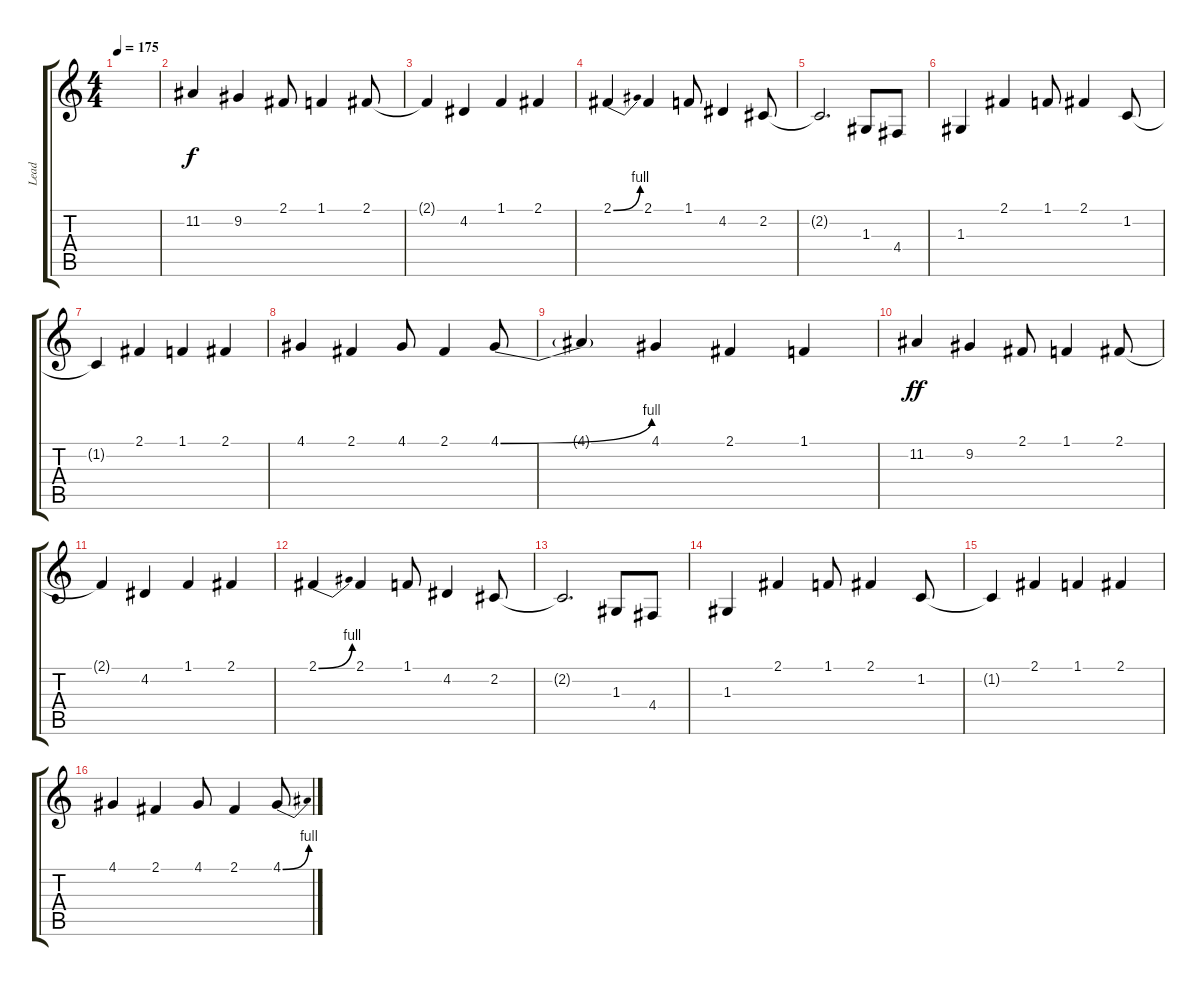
\track ("Lead" "Lead") {instrument lead2sawtooth}
\staff {score tabs}
\tuning (E4 B3 G3 D3 A2 E2) {hide}
\ts (4 4)
\tempo 175
\clef g2
\ks c
|
11.2.4 9.2.4 2.1.8 1.1.4 2.1.8 |
2.1{t}.4 4.2.4 1.1.4 2.1.4 |
2.1{be (bend 0 0 60 4)}.4 2.1.4 1.1.8 4.2.4 2.2.8 |
2.2{t}.2{d} 1.3.8 4.4.8 |
1.3.4 2.1.4 1.1.8 2.1.4 1.2.8 |
1.2{t}.4 2.1.4 1.1.4 2.1.4 |
4.1.4 2.1.4 4.1.8 2.1.4 4.1{be (bend 0 0 60 4)}.8 |
4.1{t}.4 4.1.4 2.1.4 1.1.4 |
11.2.4{dy ff} 9.2.4 2.1.8 1.1.4 2.1.8 |
2.1{t}.4 4.2.4 1.1.4 2.1.4 |
2.1{be (bend 0 0 60 4)}.4 2.1.4 1.1.8 4.2.4 2.2.8 |
2.2{t}.2{d} 1.3.8 4.4.8 |
1.3.4 2.1.4 1.1.8 2.1.4 1.2.8 |
1.2{t}.4 2.1.4 1.1.4 2.1.4 |
4.1.4 2.1.4 4.1.8 2.1.4 4.1{be (bend 0 0 60 4)}.8
